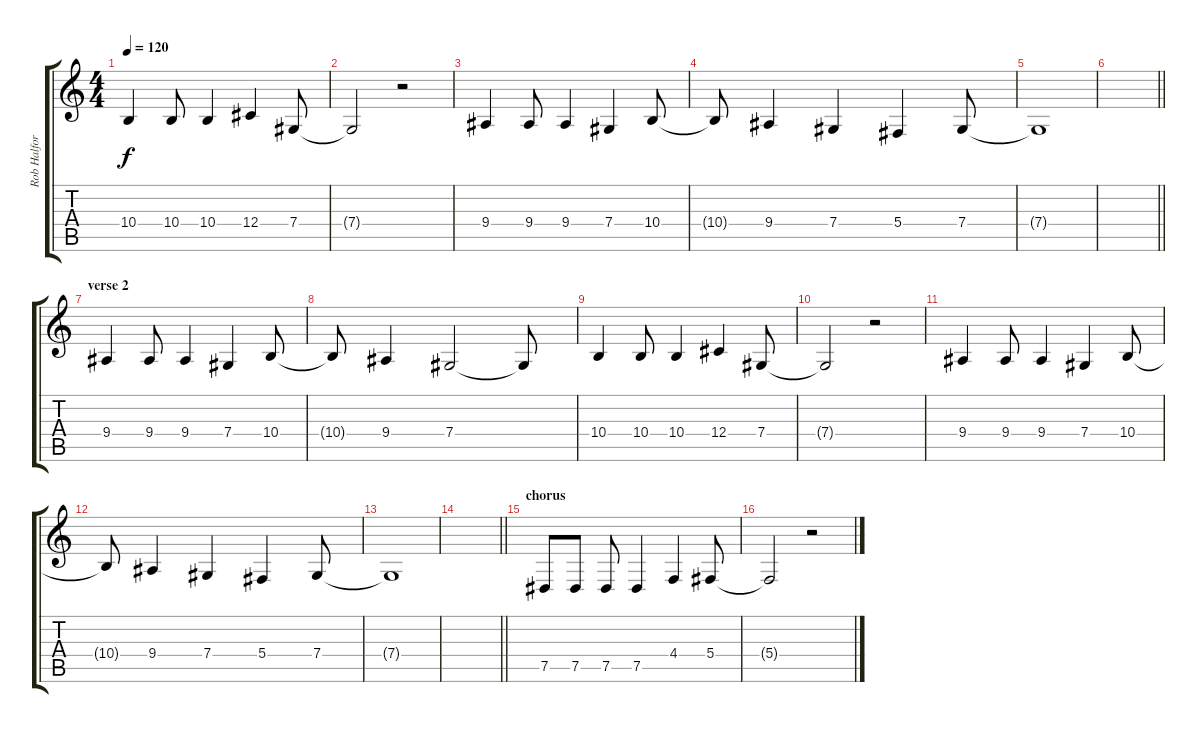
\track ("Rob Halford" "Rob Halfor") {instrument trombone}
\staff {score tabs}
\tuning (Eb4 Bb3 Gb3 Db3 Ab2 Eb2) {hide}
\ts (4 4)
\tempo 120
\clef g2
\ks c
10.4.4{dy f} 10.4.8 10.4.4 12.4.4 7.4.8 |
7.4{t}.2 r.2 |
9.4.4 9.4.8 9.4.4 7.4.4 10.4.8 |
10.4{t}.8 9.4.4 7.4.4 5.4.4 7.4.8 |
7.4{t}.1 |
\barLineRight lightlight
|
\section ("" "verse 2")
9.4.4 9.4.8 9.4.4 7.4.4 10.4.8 |
10.4{t}.8 9.4.4 7.4.2 7.4{t}.8 |
10.4.4 10.4.8 10.4.4 12.4.4 7.4.8 |
7.4{t}.2 r.2 |
9.4.4 9.4.8 9.4.4 7.4.4 10.4.8 |
10.4{t}.8 9.4.4 7.4.4 5.4.4 7.4.8 |
7.4{t}.1 |
\barLineRight lightlight
|
\section ("" "chorus")
7.5.8 7.5.8 7.5.8 7.5.4 4.4.4 5.4.8 |
5.4{t}.2 r.2
